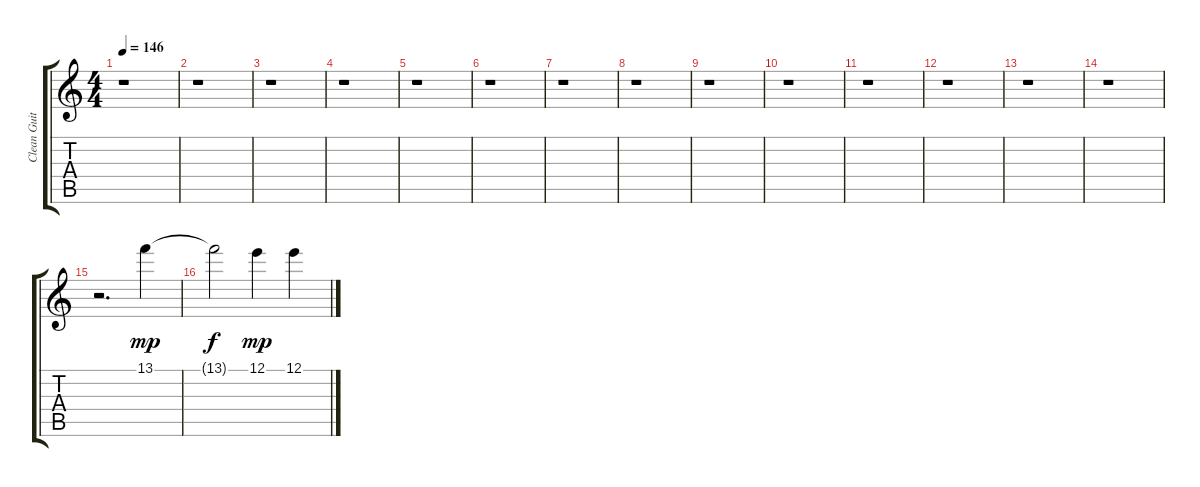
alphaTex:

\track ("Clean Guitar" "Clean Guit") {instrument acousticguitarsteel}
\staff {score tabs}
\tuning (E4 B3 G3 D3 A2 E2) {hide}
\ts (4 4)
\tempo 146
\clef g2
\ks c
r.1{dy f} |
r.1 |
r.1 |
r.1 |
r.1 |
r.1 |
r.1 |
r.1 |
r.1 |
r.1 |
r.1 |
r.1 |
r.1 |
r.1 |
r.2{d} 13.1.4{dy mp} |
13.1{t}.2{dy f} 12.1.4{dy mp} 12.1.4
